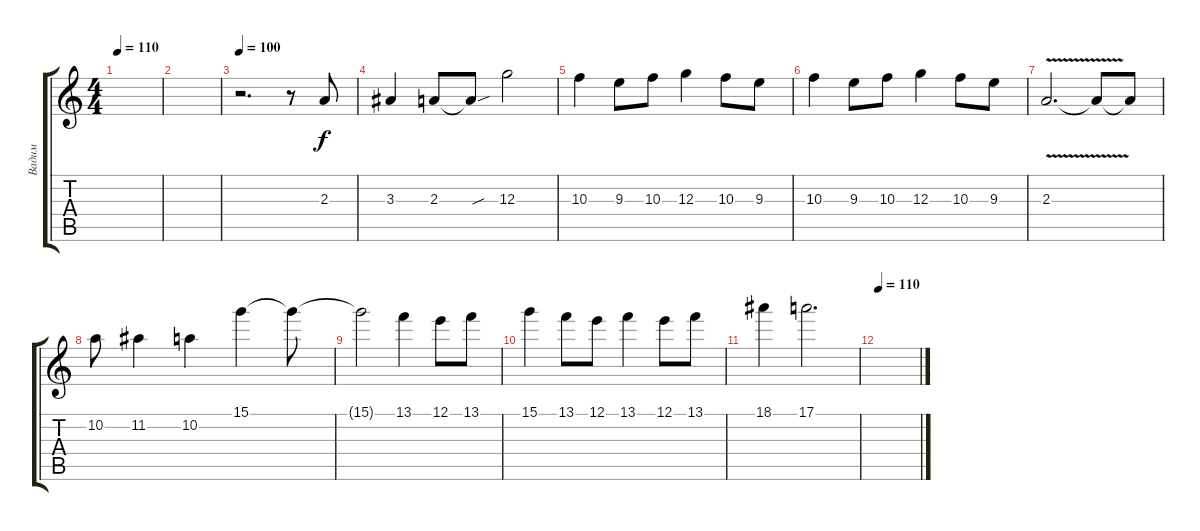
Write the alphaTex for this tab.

\track ("Вадим" "Вадим") {instrument overdrivenguitar}
\staff {score tabs}
\tuning (E4 B3 G3 D3 A2 E2) {hide}
\ts (4 4)
\tempo 110
\clef g2
\ks c
|
|
\tempo 100
r.2{d} r.8 2.3.8 |
3.3.4 2.3.8 2.3{sou t}.8 12.3.2 |
10.3.4 9.3.8 10.3.8 12.3.4 10.3.8 9.3.8 |
10.3.4 9.3.8 10.3.8 12.3.4 10.3.8 9.3.8 |
2.3{v}.2{d} 2.3{t}.8 2.3{t}.8 |
10.2.8 11.2.4 10.2.4 15.1.4 15.1{t}.8 |
15.1{t}.2 13.1.4 12.1.8 13.1.8 |
15.1.4 13.1.8 12.1.8 13.1.4 12.1.8 13.1.8 |
18.1.4 17.1.2{d} |
\tempo 110
